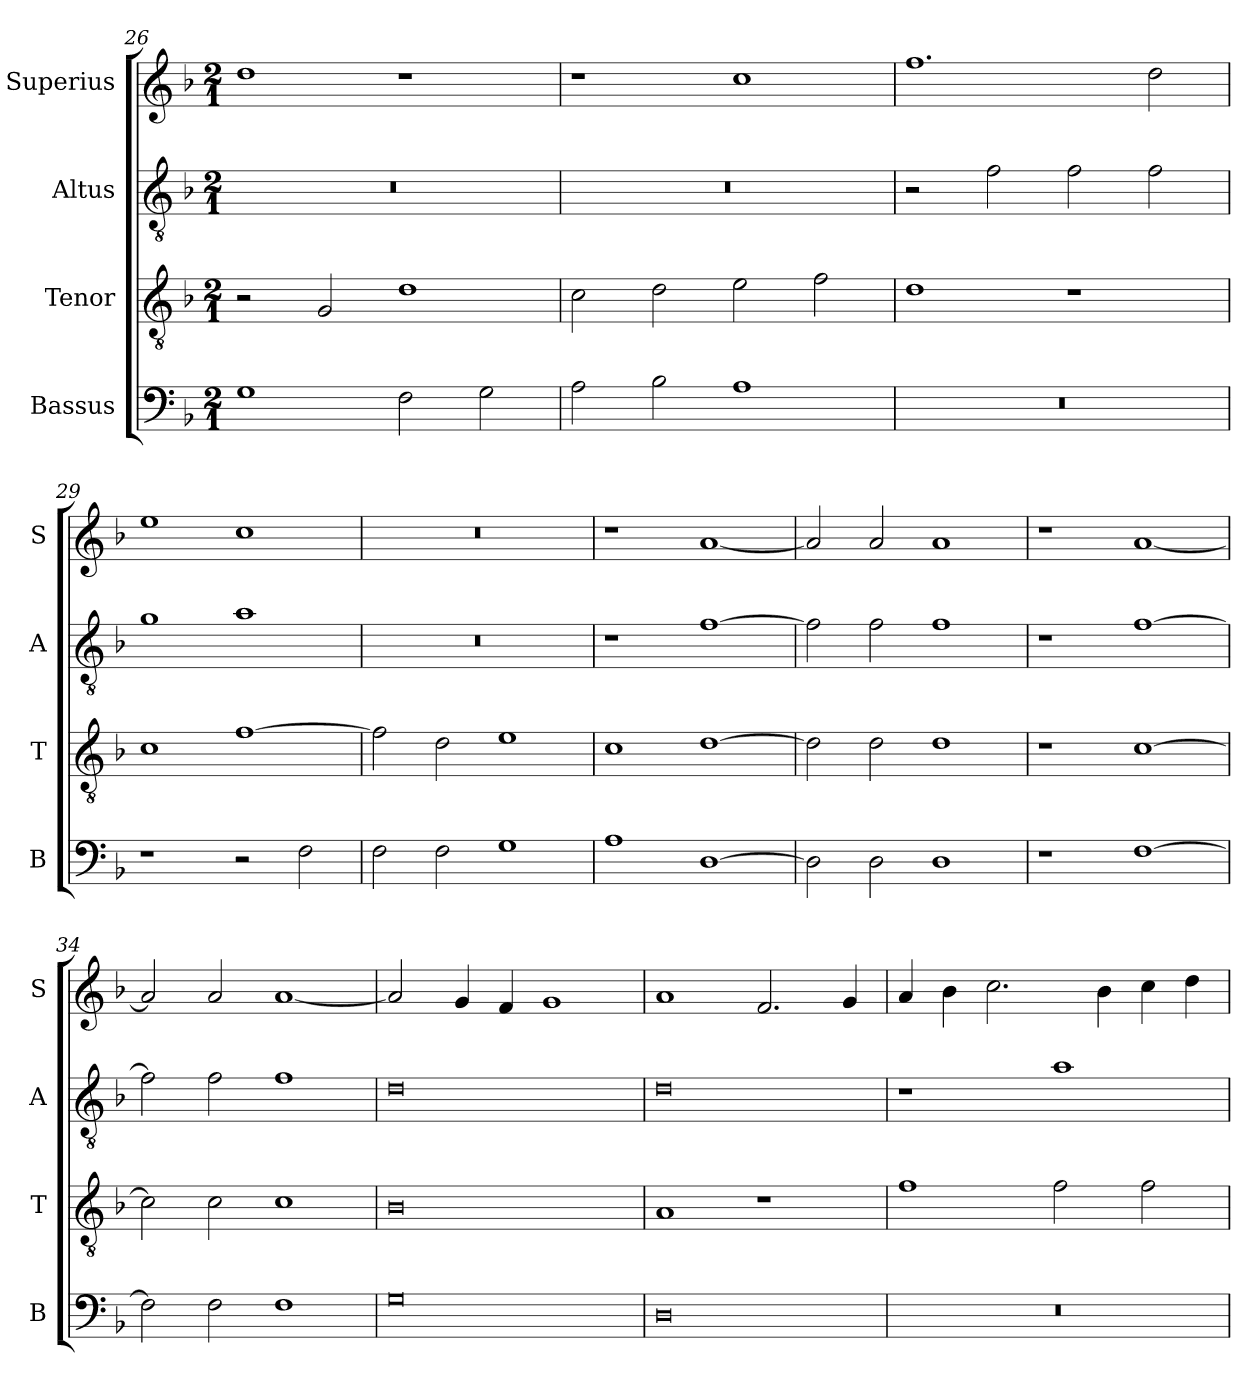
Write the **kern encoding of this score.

**kern	**kern	**kern	**kern
*part4	*part3	*part2	*part1
*staff4	*staff3	*staff2	*staff1
*I"Bassus	*I"Tenor	*I"Altus	*I"Superius
*I'B	*I'T	*I'A	*I'S
*clefF4	*clefGv2	*clefGv2	*clefG2
*k[b-]	*k[b-]	*k[b-]	*k[b-]
*d:	*d:	*d:	*d:
*M2/1	*M2/1	*M2/1	*M2/1
=26	=26	=26	=26
1G	2r	0r	1dd
.	2G	.	.
2F	1d	.	1r
2G	.	.	.
=27	=27	=27	=27
2A	2c	0r	1r
2B-	2d	.	.
1A	2e	.	1cc
.	2f	.	.
=28	=28	=28	=28
0r	1d	2r	1.ff
.	.	2f	.
.	1r	2f	.
.	.	2f	2dd
=29	=29	=29	=29
1r	1c	1g	1ee
2r	[1f	1a	1cc
2F	.	.	.
=30	=30	=30	=30
2F	2f]	0r	0r
2F	2d	.	.
1G	1e	.	.
=31	=31	=31	=31
1A	1c	1r	1r
[1D	[1d	[1f	[1a
=32	=32	=32	=32
2D]	2d]	2f]	2a]
2D	2d	2f	2a
1D	1d	1f	1a
=33	=33	=33	=33
1r	1r	1r	1r
[1F	[1c	[1f	[1a
=34	=34	=34	=34
2F]	2c]	2f]	2a]
2F	2c	2f	2a
1F	1c	1f	[1a
=35	=35	=35	=35
0G	0B-	0d	2a]
.	.	.	4g
.	.	.	4f
.	.	.	1g
=36	=36	=36	=36
0D	1A	0d	1a
.	1r	.	2.f
.	.	.	4g
=37	=37	=37	=37
0r	1f	1r	4a
.	.	.	4b-
.	.	.	2.cc
.	2f	1a	.
.	.	.	4b-
.	2f	.	4cc
.	.	.	4dd
=	=	=	=
*-	*-	*-	*-
